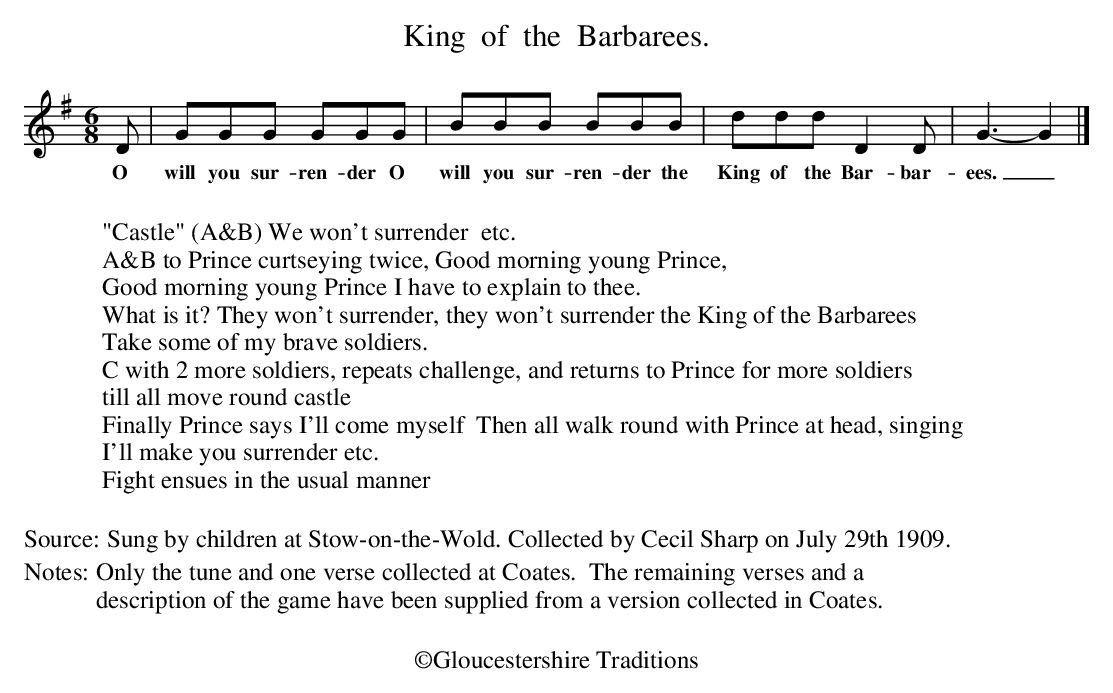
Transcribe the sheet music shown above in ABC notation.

X:1
T:King  of  the  Barbarees.
M:6/8
L:1/8
K:G Major
D|GGG GGG|BBB BBB|ddd D2D|G3-G2|]
w:O will you sur-ren-der O will you sur-ren-der the King of the Bar-bar-ees._
W:
W: "Castle" (A&B) We won't surrender  etc.
W:A&B to Prince curtseying twice, Good morning young Prince,
W: Good morning young Prince I have to explain to thee.
W:What is it? They won't surrender, they won't surrender the King of the Barbarees
W:Take some of my brave soldiers.
W:C with 2 more soldiers, repeats challenge, and returns to Prince for more soldiers
W:till all move round castle
W:Finally Prince says I'll come myself  Then all walk round with Prince at head, singing
W: I'll make you surrender etc.
W: Fight ensues in the usual manner
W:
